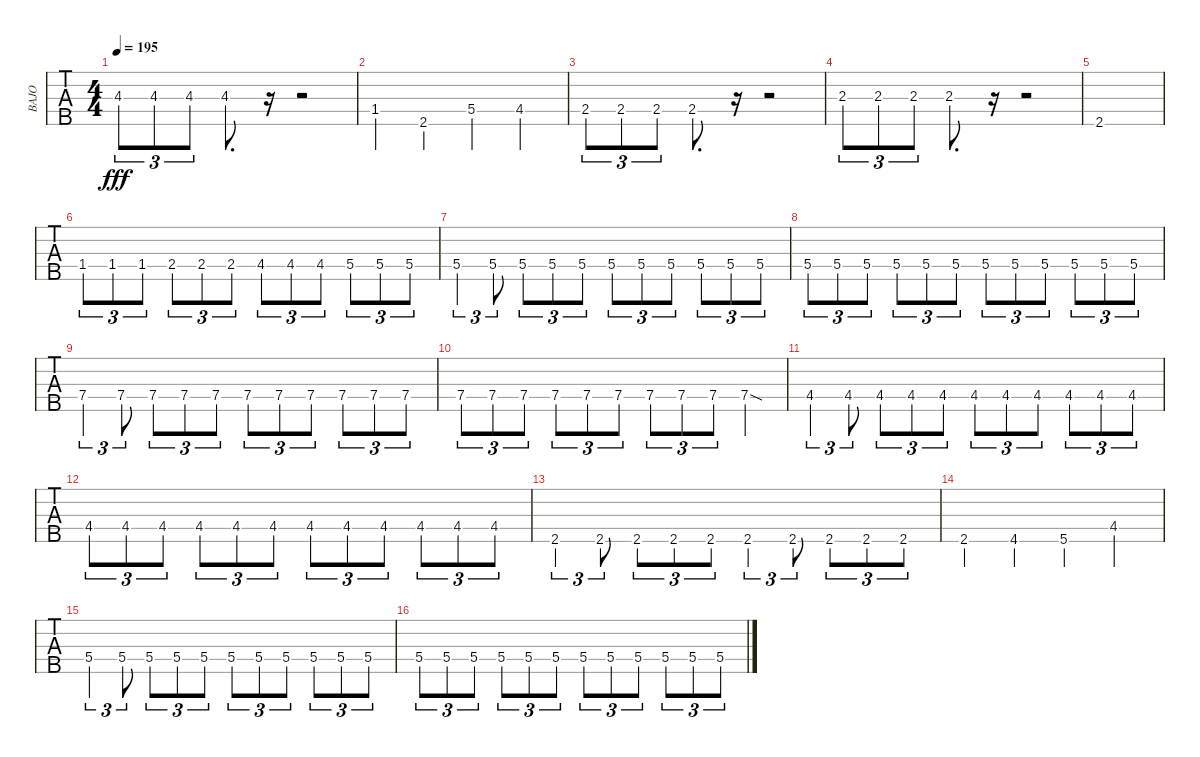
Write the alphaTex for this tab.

\track ("BAJO" "BAJO") {instrument electricbassfinger}
\staff {tabs}
\tuning (G2 D2 A1 E1 B0) {hide}
\ts (4 4)
\tempo 195
\clef f4
\ks c
4.3.8{tu (3 2) dy fff} 4.3.8{tu (3 2)} 4.3.8{tu (3 2)} 4.3.8{d} r.16 r.2 |
1.4.4 2.5.4 5.4.4 4.4.4 |
2.4.8{tu (3 2)} 2.4.8{tu (3 2)} 2.4.8{tu (3 2)} 2.4.8{d} r.16 r.2 |
2.3.8{tu (3 2)} 2.3.8{tu (3 2)} 2.3.8{tu (3 2)} 2.3.8{d} r.16 r.2 |
2.5.1 |
1.4.8{tu (3 2)} 1.4.8{tu (3 2)} 1.4.8{tu (3 2)} 2.4.8{tu (3 2)} 2.4.8{tu (3 2)} 2.4.8{tu (3 2)} 4.4.8{tu (3 2)} 4.4.8{tu (3 2)} 4.4.8{tu (3 2)} 5.4.8{tu (3 2)} 5.4.8{tu (3 2)} 5.4.8{tu (3 2)} |
5.4.4{tu (3 2)} 5.4.8{tu (3 2)} 5.4.8{tu (3 2)} 5.4.8{tu (3 2)} 5.4.8{tu (3 2)} 5.4.8{tu (3 2)} 5.4.8{tu (3 2)} 5.4.8{tu (3 2)} 5.4.8{tu (3 2)} 5.4.8{tu (3 2)} 5.4.8{tu (3 2)} |
5.4.8{tu (3 2)} 5.4.8{tu (3 2)} 5.4.8{tu (3 2)} 5.4.8{tu (3 2)} 5.4.8{tu (3 2)} 5.4.8{tu (3 2)} 5.4.8{tu (3 2)} 5.4.8{tu (3 2)} 5.4.8{tu (3 2)} 5.4.8{tu (3 2)} 5.4.8{tu (3 2)} 5.4.8{tu (3 2)} |
7.4.4{tu (3 2)} 7.4.8{tu (3 2)} 7.4.8{tu (3 2)} 7.4.8{tu (3 2)} 7.4.8{tu (3 2)} 7.4.8{tu (3 2)} 7.4.8{tu (3 2)} 7.4.8{tu (3 2)} 7.4.8{tu (3 2)} 7.4.8{tu (3 2)} 7.4.8{tu (3 2)} |
7.4.8{tu (3 2)} 7.4.8{tu (3 2)} 7.4.8{tu (3 2)} 7.4.8{tu (3 2)} 7.4.8{tu (3 2)} 7.4.8{tu (3 2)} 7.4.8{tu (3 2)} 7.4.8{tu (3 2)} 7.4.8{tu (3 2)} 7.4{sod}.4 |
4.4.4{tu (3 2)} 4.4.8{tu (3 2)} 4.4.8{tu (3 2)} 4.4.8{tu (3 2)} 4.4.8{tu (3 2)} 4.4.8{tu (3 2)} 4.4.8{tu (3 2)} 4.4.8{tu (3 2)} 4.4.8{tu (3 2)} 4.4.8{tu (3 2)} 4.4.8{tu (3 2)} |
4.4.8{tu (3 2)} 4.4.8{tu (3 2)} 4.4.8{tu (3 2)} 4.4.8{tu (3 2)} 4.4.8{tu (3 2)} 4.4.8{tu (3 2)} 4.4.8{tu (3 2)} 4.4.8{tu (3 2)} 4.4.8{tu (3 2)} 4.4.8{tu (3 2)} 4.4.8{tu (3 2)} 4.4.8{tu (3 2)} |
2.5.4{tu (3 2)} 2.5.8{tu (3 2)} 2.5.8{tu (3 2)} 2.5.8{tu (3 2)} 2.5.8{tu (3 2)} 2.5.4{tu (3 2)} 2.5.8{tu (3 2)} 2.5.8{tu (3 2)} 2.5.8{tu (3 2)} 2.5.8{tu (3 2)} |
2.5.4 4.5.4 5.5.4 4.4.4 |
5.4.4{tu (3 2)} 5.4.8{tu (3 2)} 5.4.8{tu (3 2)} 5.4.8{tu (3 2)} 5.4.8{tu (3 2)} 5.4.8{tu (3 2)} 5.4.8{tu (3 2)} 5.4.8{tu (3 2)} 5.4.8{tu (3 2)} 5.4.8{tu (3 2)} 5.4.8{tu (3 2)} |
5.4.8{tu (3 2)} 5.4.8{tu (3 2)} 5.4.8{tu (3 2)} 5.4.8{tu (3 2)} 5.4.8{tu (3 2)} 5.4.8{tu (3 2)} 5.4.8{tu (3 2)} 5.4.8{tu (3 2)} 5.4.8{tu (3 2)} 5.4.8{tu (3 2)} 5.4.8{tu (3 2)} 5.4.8{tu (3 2)}
